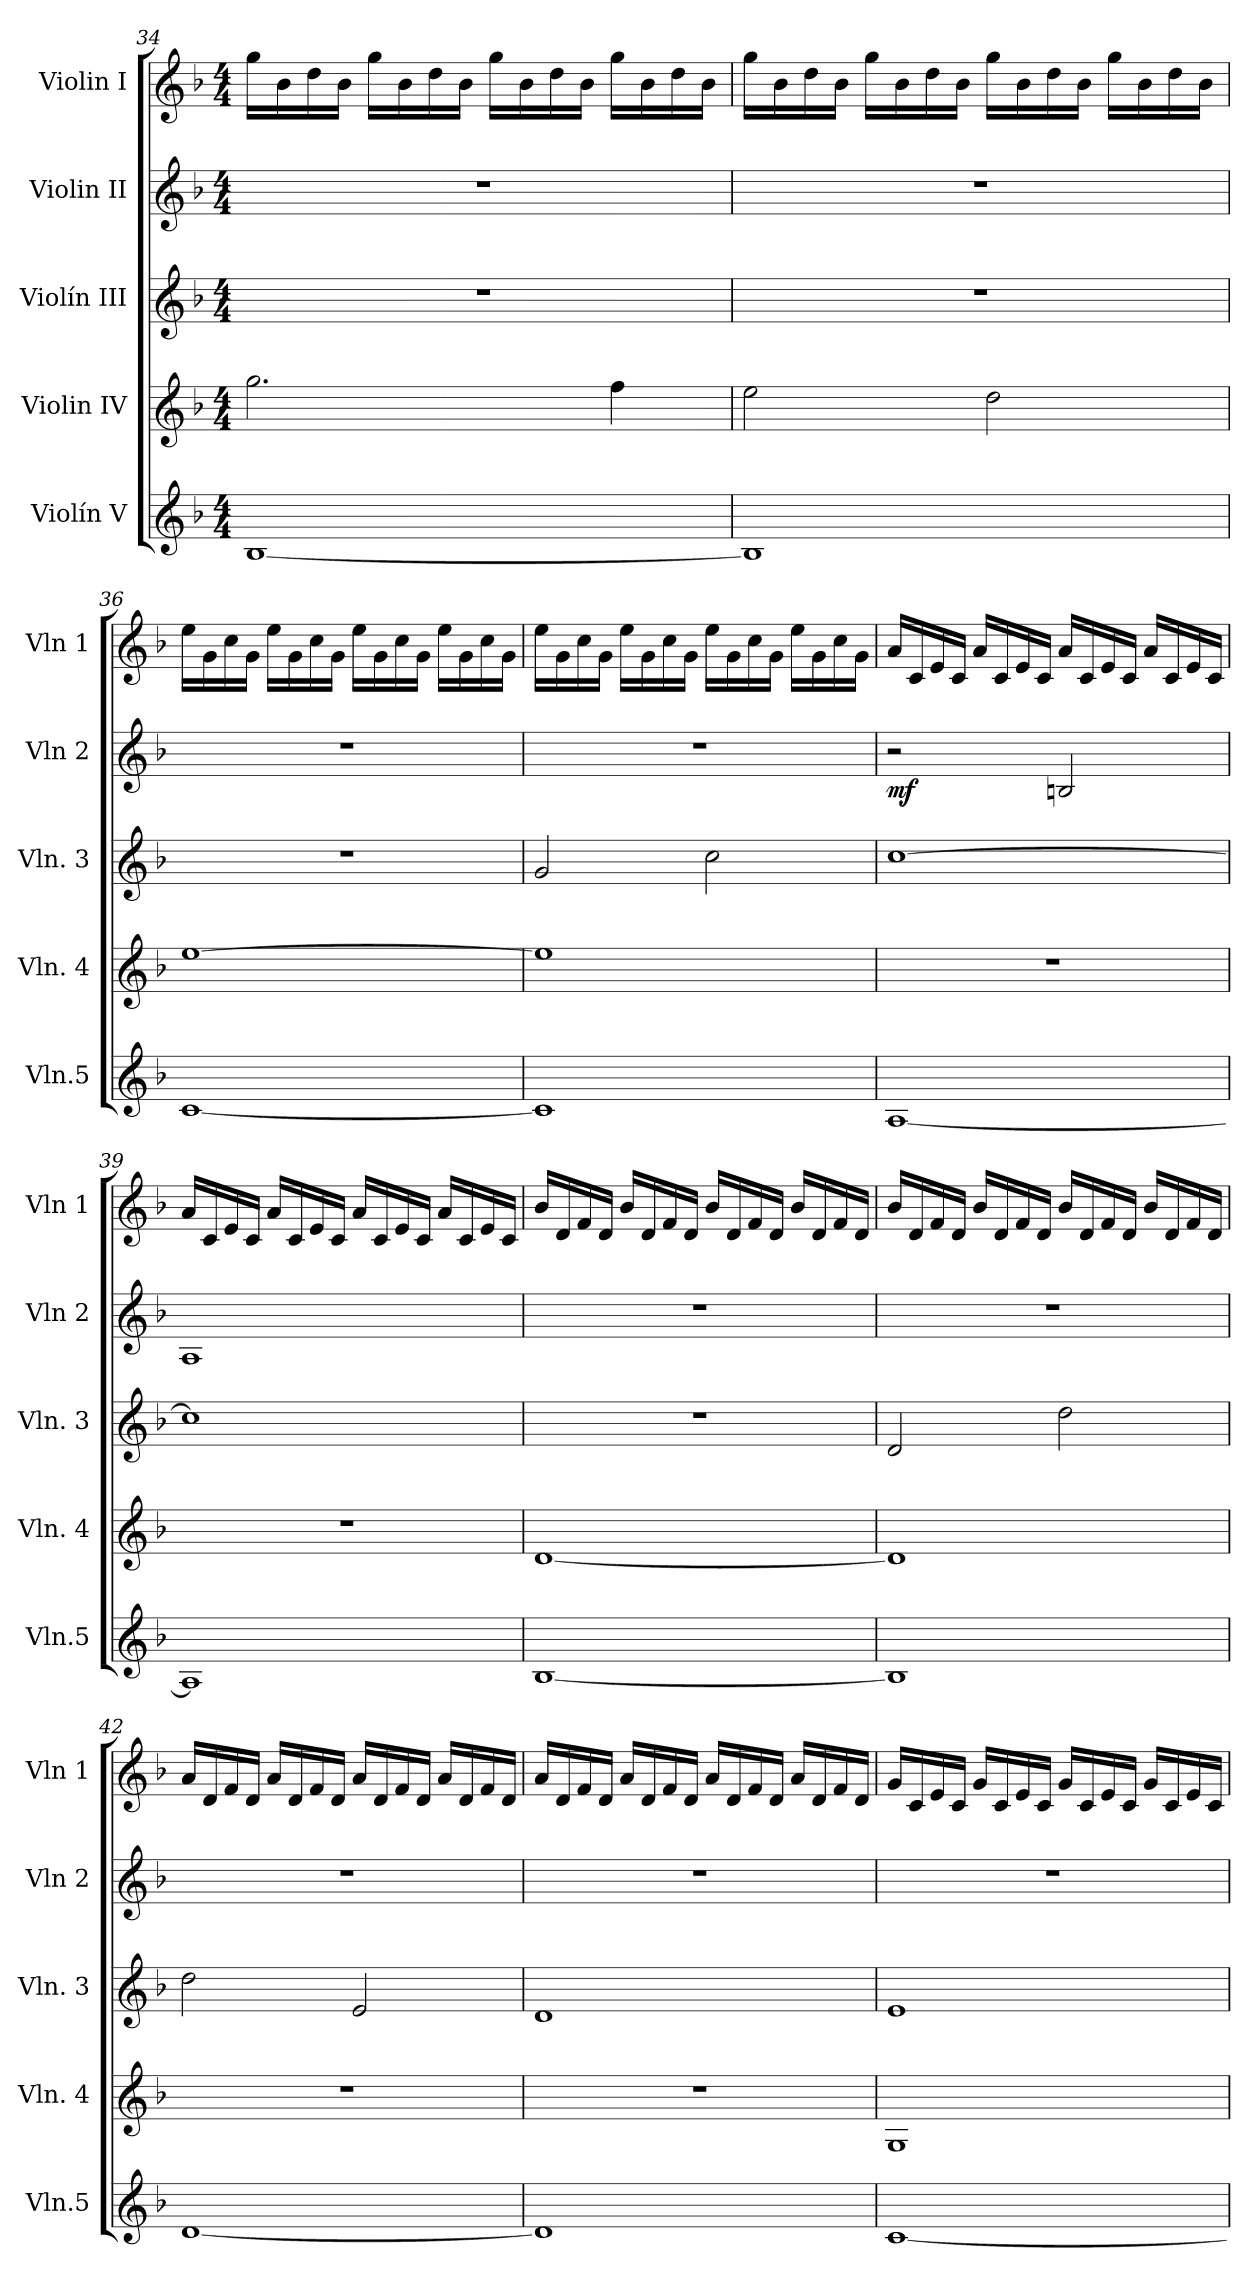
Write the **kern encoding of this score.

**kern	**kern	**kern	**kern	**dynam	**kern
*part5	*part4	*part3	*part2	*part2	*part1
*staff5	*staff4	*staff3	*staff2	*staff2	*staff1
*I"Violín V	*I"Violin IV	*I"Violín III	*I"Violin II	*	*I"Violin I
*I'Vln.5	*I'Vln. 4	*I'Vln. 3	*I'Vln 2	*	*I'Vln 1
*clefG2	*clefG2	*clefG2	*clefG2	*	*clefG2
*k[b-]	*k[b-]	*k[b-]	*k[b-]	*	*k[b-]
*M4/4	*M4/4	*M4/4	*M4/4	*	*M4/4
=34	=34	=34	=34	=34	=34
[1B-	2.gg\	1r	1r	.	16gg\LL
.	.	.	.	.	16b-\
.	.	.	.	.	16dd\
.	.	.	.	.	16b-\JJ
.	.	.	.	.	16gg\LL
.	.	.	.	.	16b-\
.	.	.	.	.	16dd\
.	.	.	.	.	16b-\JJ
.	.	.	.	.	16gg\LL
.	.	.	.	.	16b-\
.	.	.	.	.	16dd\
.	.	.	.	.	16b-\JJ
.	4ff\	.	.	.	16gg\LL
.	.	.	.	.	16b-\
.	.	.	.	.	16dd\
.	.	.	.	.	16b-\JJ
!!LO:PB:g=z
=35	=35	=35	=35	=35	=35
1B-]	2ee\	1r	1r	.	16gg\LL
.	.	.	.	.	16b-\
.	.	.	.	.	16dd\
.	.	.	.	.	16b-\JJ
.	.	.	.	.	16gg\LL
.	.	.	.	.	16b-\
.	.	.	.	.	16dd\
.	.	.	.	.	16b-\JJ
.	2dd\	.	.	.	16gg\LL
.	.	.	.	.	16b-\
.	.	.	.	.	16dd\
.	.	.	.	.	16b-\JJ
.	.	.	.	.	16gg\LL
.	.	.	.	.	16b-\
.	.	.	.	.	16dd\
.	.	.	.	.	16b-\JJ
=36	=36	=36	=36	=36	=36
[1c	[1ee	1r	1r	.	16ee\LL
.	.	.	.	.	16g\
.	.	.	.	.	16cc\
.	.	.	.	.	16g\JJ
.	.	.	.	.	16ee\LL
.	.	.	.	.	16g\
.	.	.	.	.	16cc\
.	.	.	.	.	16g\JJ
.	.	.	.	.	16ee\LL
.	.	.	.	.	16g\
.	.	.	.	.	16cc\
.	.	.	.	.	16g\JJ
.	.	.	.	.	16ee\LL
.	.	.	.	.	16g\
.	.	.	.	.	16cc\
.	.	.	.	.	16g\JJ
!!LO:LB:g=z
=37	=37	=37	=37	=37	=37
1c]	1ee]	2g/	1r	.	16ee\LL
.	.	.	.	.	16g\
.	.	.	.	.	16cc\
.	.	.	.	.	16g\JJ
.	.	.	.	.	16ee\LL
.	.	.	.	.	16g\
.	.	.	.	.	16cc\
.	.	.	.	.	16g\JJ
.	.	2cc\	.	.	16ee\LL
.	.	.	.	.	16g\
.	.	.	.	.	16cc\
.	.	.	.	.	16g\JJ
.	.	.	.	.	16ee\LL
.	.	.	.	.	16g\
.	.	.	.	.	16cc\
.	.	.	.	.	16g\JJ
=38	=38	=38	=38	=38	=38
!	!	!	!	!LO:DY:b	!
[1A	1r	[1cc	2r	mf	16a/LL
.	.	.	.	.	16c/
.	.	.	.	.	16e/
.	.	.	.	.	16c/JJ
.	.	.	.	.	16a/LL
.	.	.	.	.	16c/
.	.	.	.	.	16e/
.	.	.	.	.	16c/JJ
.	.	.	2Bn/	.	16a/LL
.	.	.	.	.	16c/
.	.	.	.	.	16e/
.	.	.	.	.	16c/JJ
.	.	.	.	.	16a/LL
.	.	.	.	.	16c/
.	.	.	.	.	16e/
.	.	.	.	.	16c/JJ
!!LO:PB:g=z
=39	=39	=39	=39	=39	=39
1A]	1r	1cc]	1A	.	16a/LL
.	.	.	.	.	16c/
.	.	.	.	.	16e/
.	.	.	.	.	16c/JJ
.	.	.	.	.	16a/LL
.	.	.	.	.	16c/
.	.	.	.	.	16e/
.	.	.	.	.	16c/JJ
.	.	.	.	.	16a/LL
.	.	.	.	.	16c/
.	.	.	.	.	16e/
.	.	.	.	.	16c/JJ
.	.	.	.	.	16a/LL
.	.	.	.	.	16c/
.	.	.	.	.	16e/
.	.	.	.	.	16c/JJ
=40	=40	=40	=40	=40	=40
[1B-	[1d	1r	1r	.	16b-/LL
.	.	.	.	.	16d/
.	.	.	.	.	16f/
.	.	.	.	.	16d/JJ
.	.	.	.	.	16b-/LL
.	.	.	.	.	16d/
.	.	.	.	.	16f/
.	.	.	.	.	16d/JJ
.	.	.	.	.	16b-/LL
.	.	.	.	.	16d/
.	.	.	.	.	16f/
.	.	.	.	.	16d/JJ
.	.	.	.	.	16b-/LL
.	.	.	.	.	16d/
.	.	.	.	.	16f/
.	.	.	.	.	16d/JJ
!!LO:LB:g=z
=41	=41	=41	=41	=41	=41
1B-]	1d]	2d/	1r	.	16b-/LL
.	.	.	.	.	16d/
.	.	.	.	.	16f/
.	.	.	.	.	16d/JJ
.	.	.	.	.	16b-/LL
.	.	.	.	.	16d/
.	.	.	.	.	16f/
.	.	.	.	.	16d/JJ
.	.	2dd\	.	.	16b-/LL
.	.	.	.	.	16d/
.	.	.	.	.	16f/
.	.	.	.	.	16d/JJ
.	.	.	.	.	16b-/LL
.	.	.	.	.	16d/
.	.	.	.	.	16f/
.	.	.	.	.	16d/JJ
=42	=42	=42	=42	=42	=42
[1d	1r	2dd\	1r	.	16a/LL
.	.	.	.	.	16d/
.	.	.	.	.	16f/
.	.	.	.	.	16d/JJ
.	.	.	.	.	16a/LL
.	.	.	.	.	16d/
.	.	.	.	.	16f/
.	.	.	.	.	16d/JJ
.	.	2e/	.	.	16a/LL
.	.	.	.	.	16d/
.	.	.	.	.	16f/
.	.	.	.	.	16d/JJ
.	.	.	.	.	16a/LL
.	.	.	.	.	16d/
.	.	.	.	.	16f/
.	.	.	.	.	16d/JJ
!!LO:PB:g=z
=43	=43	=43	=43	=43	=43
1d]	1r	1d	1r	.	16a/LL
.	.	.	.	.	16d/
.	.	.	.	.	16f/
.	.	.	.	.	16d/JJ
.	.	.	.	.	16a/LL
.	.	.	.	.	16d/
.	.	.	.	.	16f/
.	.	.	.	.	16d/JJ
.	.	.	.	.	16a/LL
.	.	.	.	.	16d/
.	.	.	.	.	16f/
.	.	.	.	.	16d/JJ
.	.	.	.	.	16a/LL
.	.	.	.	.	16d/
.	.	.	.	.	16f/
.	.	.	.	.	16d/JJ
=44	=44	=44	=44	=44	=44
[1c	1G	1e	1r	.	16g/LL
.	.	.	.	.	16c/
.	.	.	.	.	16e/
.	.	.	.	.	16c/JJ
.	.	.	.	.	16g/LL
.	.	.	.	.	16c/
.	.	.	.	.	16e/
.	.	.	.	.	16c/JJ
.	.	.	.	.	16g/LL
.	.	.	.	.	16c/
.	.	.	.	.	16e/
.	.	.	.	.	16c/JJ
.	.	.	.	.	16g/LL
.	.	.	.	.	16c/
.	.	.	.	.	16e/
.	.	.	.	.	16c/JJ
=	=	=	=	=	=
*-	*-	*-	*-	*-	*-
